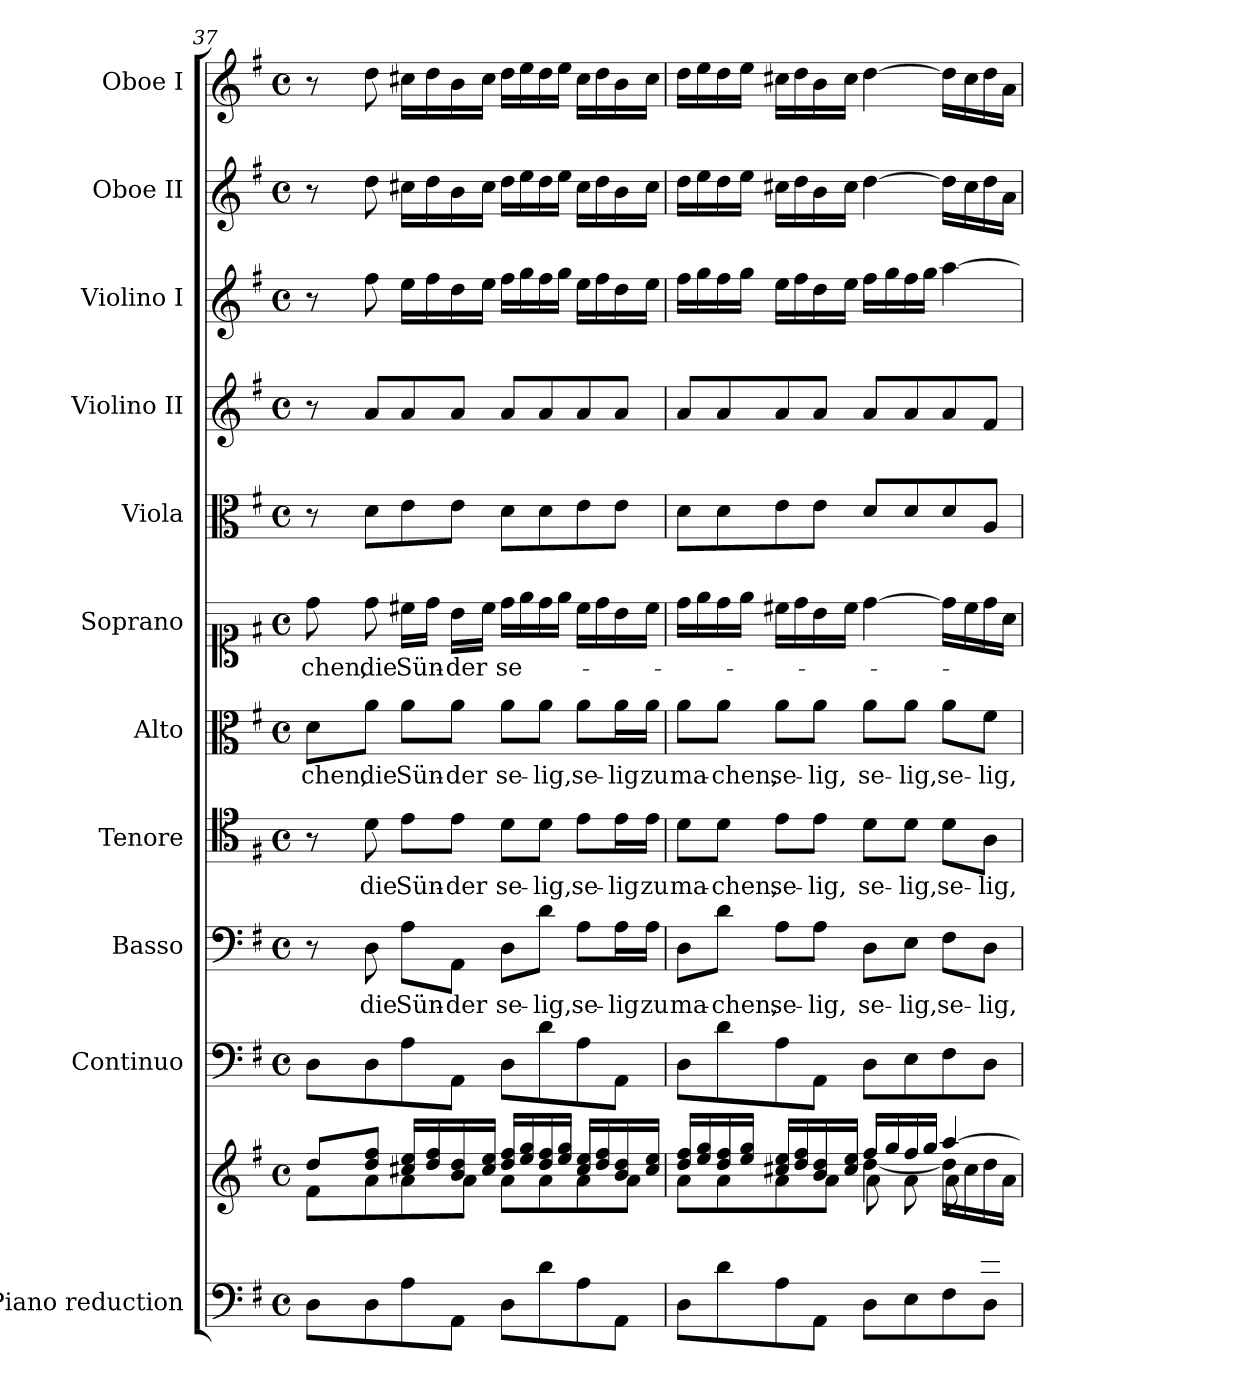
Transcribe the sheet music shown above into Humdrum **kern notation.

**kern	**kern	**kern	**kern	**text	**kern	**text	**kern	**text	**kern	**text	**kern	**kern	**kern	**kern	**kern
*part11	*part11	*part10	*part9	*part9	*part8	*part8	*part7	*part7	*part6	*part6	*part5	*part4	*part3	*part2	*part1
*staff12	*staff11	*staff10	*staff9	*staff9	*staff8	*staff8	*staff7	*staff7	*staff6	*staff6	*staff5	*staff4	*staff3	*staff2	*staff1
*I"Piano reduction	*	*I"Continuo	*I"Basso	*	*I"Tenore	*	*I"Alto	*	*I"Soprano	*	*I"Viola	*I"Violino II	*I"Violino I	*I"Oboe II	*I"Oboe I
*I'Pno	*	*	*	*	*	*	*	*	*	*	*	*	*	*I'Ob	*I'Ob
!!LO:PB:g=z
*clefF4	*clefG2	*clefF4	*clefF4	*	*clefC4	*	*clefC3	*	*clefC1	*	*clefC3	*clefG2	*clefG2	*clefG2	*clefG2
*k[f#]	*k[f#]	*k[f#]	*k[f#]	*	*k[f#]	*	*k[f#]	*	*k[f#]	*	*k[f#]	*k[f#]	*k[f#]	*k[f#]	*k[f#]
*M4/4	*M4/4	*M4/4	*M4/4	*	*M4/4	*	*M4/4	*	*M4/4	*	*M4/4	*M4/4	*M4/4	*M4/4	*M4/4
*met(c)	*met(c)	*met(c)	*met(c)	*	*met(c)	*	*met(c)	*	*met(c)	*	*met(c)	*met(c)	*met(c)	*met(c)	*met(c)
=37	=37	=37	=37	=37	=37	=37	=37	=37	=37	=37	=37	=37	=37	=37	=37
*	*^	*	*	*	*	*	*	*	*	*	*	*	*	*	*
!	!	!	!	!	!	!	!	!	!LO:LY:b	!	!LO:LY:b	!	!	!	!	!
8D\L	8dd/L	8f#\L	8D\L	8r	.	8r	.	8d\L	-chen,	8dd\	-chen,	8r	8r	8r	8r	8r
!	!	!	!	!	!LO:LY:b	!	!LO:LY:b	!	!LO:LY:b	!	!LO:LY:b	!	!	!	!	!
8D\	8dd/ 8ff#/J	8a\	8D\	8D\	die	8d\	die	8a\J	die	8dd\	die	8d\L	8a/L	8ff#\	8dd\	8dd\
!	!	!	!	!	!LO:LY:b	!	!LO:LY:b	!	!LO:LY:b	!	!LO:LY:b	!	!	!	!	!
8A\	16cc#X/ 16ee/LL	8a\	8A\	8A\L	Sün-	8e\L	Sün-	8a\L	Sün-	16cc#X\LL	Sün-	8e\	8a/	16ee\LL	16cc#X\LL	16cc#X\LL
.	16dd/ 16ff#/	.	.	.	.	.	.	.	.	16dd\JJ	.	.	.	16ff#\	16dd\	16dd\
!	!	!	!	!	!LO:LY:b	!	!LO:LY:b	!	!LO:LY:b	!	!LO:LY:b	!	!	!	!	!
8AA\J	16b/ 16dd/	8a\J	8AA\J	8AA\J	-der	8e\J	-der	8a\J	-der	16b\LL	-der	8e\J	8a/J	16dd\	16b\	16b\
.	16cc#/ 16ee/JJ	.	.	.	.	.	.	.	.	16cc#\JJ	.	.	.	16ee\JJ	16cc#\JJ	16cc#\JJ
!	!	!	!	!	!LO:LY:b	!	!LO:LY:b	!	!LO:LY:b	!	!LO:LY:b	!	!	!	!	!
8D\L	16dd/ 16ff#/LL	8a\L	8D\L	8D\L	se-	8d\L	se-	8a\L	se-	16dd\LL	se-	8d\L	8a/L	16ff#\LL	16dd\LL	16dd\LL
.	16ee/ 16gg/	.	.	.	.	.	.	.	.	16ee\	.	.	.	16gg\	16ee\	16ee\
!	!	!	!	!	!LO:LY:b	!	!LO:LY:b	!	!LO:LY:b	!	!	!	!	!	!	!
8d\	16dd/ 16ff#/	8a\	8d\	8d\J	-lig,	8d\J	-lig,	8a\J	-lig,	16dd\	.	8d\	8a/	16ff#\	16dd\	16dd\
.	16ee/ 16gg/JJ	.	.	.	.	.	.	.	.	16ee\JJ	.	.	.	16gg\JJ	16ee\JJ	16ee\JJ
!	!	!	!	!	!LO:LY:b	!	!LO:LY:b	!	!LO:LY:b	!	!	!	!	!	!	!
8A\	16cc#/ 16ee/LL	8a\	8A\	8A\L	se-	8e\L	se-	8a\L	se-	16cc#\LL	.	8e\	8a/	16ee\LL	16cc#\LL	16cc#\LL
.	16dd/ 16ff#/	.	.	.	.	.	.	.	.	16dd\	.	.	.	16ff#\	16dd\	16dd\
!	!	!	!	!	!LO:LY:b	!	!LO:LY:b	!	!LO:LY:b	!	!	!	!	!	!	!
8AA\J	16b/ 16dd/	8a\J	8AA\J	16A\L	-lig	16e\L	-lig	16a\L	-lig	16b\	.	8e\J	8a/J	16dd\	16b\	16b\
!	!	!	!	!	!LO:LY:b	!	!LO:LY:b	!	!LO:LY:b	!	!	!	!	!	!	!
.	16cc#/ 16ee/JJ	.	.	16A\JJ	zu	16e\JJ	zu	16a\JJ	zu	16cc#\JJ	.	.	.	16ee\JJ	16cc#\JJ	16cc#\JJ
=38	=38	=38	=38	=38	=38	=38	=38	=38	=38	=38	=38	=38	=38	=38	=38	=38
*^	*	*^	*	*	*	*	*	*	*	*	*	*	*	*	*	*
!	!	!	!	!	!	!	!LO:LY:b	!	!LO:LY:b	!	!LO:LY:b	!	!	!	!	!	!	!
2..ryy	8D\L	16dd/ 16ff#/LL	8a\L	2ryy	8D\L	8D\L	ma-	8d\L	ma-	8a\L	ma-	16dd\LL	.	8d\L	8a/L	16ff#\LL	16dd\LL	16dd\LL
.	.	16ee/ 16gg/	.	.	.	.	.	.	.	.	.	16ee\	.	.	.	16gg\	16ee\	16ee\
!	!	!	!	!	!	!	!LO:LY:b	!	!LO:LY:b	!	!LO:LY:b	!	!	!	!	!	!	!
.	8d\	16dd/ 16ff#/	8a\	.	8d\	8d\J	-chen,	8d\J	-chen,	8a\J	-chen,	16dd\	.	8d\	8a/	16ff#\	16dd\	16dd\
.	.	16ee/ 16gg/JJ	.	.	.	.	.	.	.	.	.	16ee\JJ	.	.	.	16gg\JJ	16ee\JJ	16ee\JJ
!	!	!	!	!	!	!	!LO:LY:b	!	!LO:LY:b	!	!LO:LY:b	!	!	!	!	!	!	!
.	8A\	16cc#X/ 16ee/LL	8a\	.	8A\	8A\L	se-	8e\L	se-	8a\L	se-	16cc#X\LL	.	8e\	8a/	16ee\LL	16cc#X\LL	16cc#X\LL
.	.	16dd/ 16ff#/	.	.	.	.	.	.	.	.	.	16dd\	.	.	.	16ff#\	16dd\	16dd\
!	!	!	!	!	!	!	!LO:LY:b	!	!LO:LY:b	!	!LO:LY:b	!	!	!	!	!	!	!
.	8AA\J	16b/ 16dd/	8a\J	.	8AA\J	8A\J	-lig,	8e\J	-lig,	8a\J	-lig,	16b\	.	8e\J	8a/J	16dd\	16b\	16b\
.	.	16cc#/ 16ee/JJ	.	.	.	.	.	.	.	.	.	16cc#\JJ	.	.	.	16ee\JJ	16cc#\JJ	16cc#\JJ
!	!	!	!	!	!	!	!LO:LY:b	!	!LO:LY:b	!	!LO:LY:b	!	!	!	!	!	!	!
.	8D\L	16ff#/LL	[4dd\	8a\L	8D\L	8D\L	se-	8d\L	se-	8a\L	se-	[4dd\	.	8d/L	8a/L	16ff#\LL	[4dd\	[4dd\
.	.	16gg/	.	.	.	.	.	.	.	.	.	.	.	.	.	16gg\	.	.
!	!	!	!	!	!	!	!LO:LY:b	!	!LO:LY:b	!	!LO:LY:b	!	!	!	!	!	!	!
.	8E\	16ff#/	.	8a\	8E\	8E\J	-lig,	8d\J	-lig,	8a\J	-lig,	.	.	8d/	8a/	16ff#\	.	.
.	.	16gg/JJ	.	.	.	.	.	.	.	.	.	.	.	.	.	16gg\JJ	.	.
!	!	!	!	!	!	!	!LO:LY:b	!	!LO:LY:b	!	!LO:LY:b	!	!	!	!	!	!	!
.	8F#\	[4aa/	16dd\LL]	8a\	8F#\	8F#\L	se-	8d\L	se-	8a\L	se-	16dd\LL]	.	8d/	8a/	[4aa\	16dd\LL]	16dd\LL]
.	.	.	16cc#\	.	.	.	.	.	.	.	.	16cc#\	.	.	.	.	16cc#\	16cc#\
!	!	!	!	!	!	!	!LO:LY:b	!	!LO:LY:b	!	!LO:LY:b	!	!	!	!	!	!	!
8f#/J	8D\J	.	16dd\	8ryy	8D\J	8D\J	-lig,	8A\J	-lig,	8f#\J	-lig,	16dd\	.	8A/J	8f#/J	.	16dd\	16dd\
.	.	.	16a\JJ	.	.	.	.	.	.	.	.	16a\JJ	.	.	.	.	16a\JJ	16a\JJ
*v	*v	*	*	*	*	*	*	*	*	*	*	*	*	*	*	*	*	*
*	*v	*v	*v	*	*	*	*	*	*	*	*	*	*	*	*	*	*
=	=	=	=	=	=	=	=	=	=	=	=	=	=	=	=
*-	*-	*-	*-	*-	*-	*-	*-	*-	*-	*-	*-	*-	*-	*-	*-
